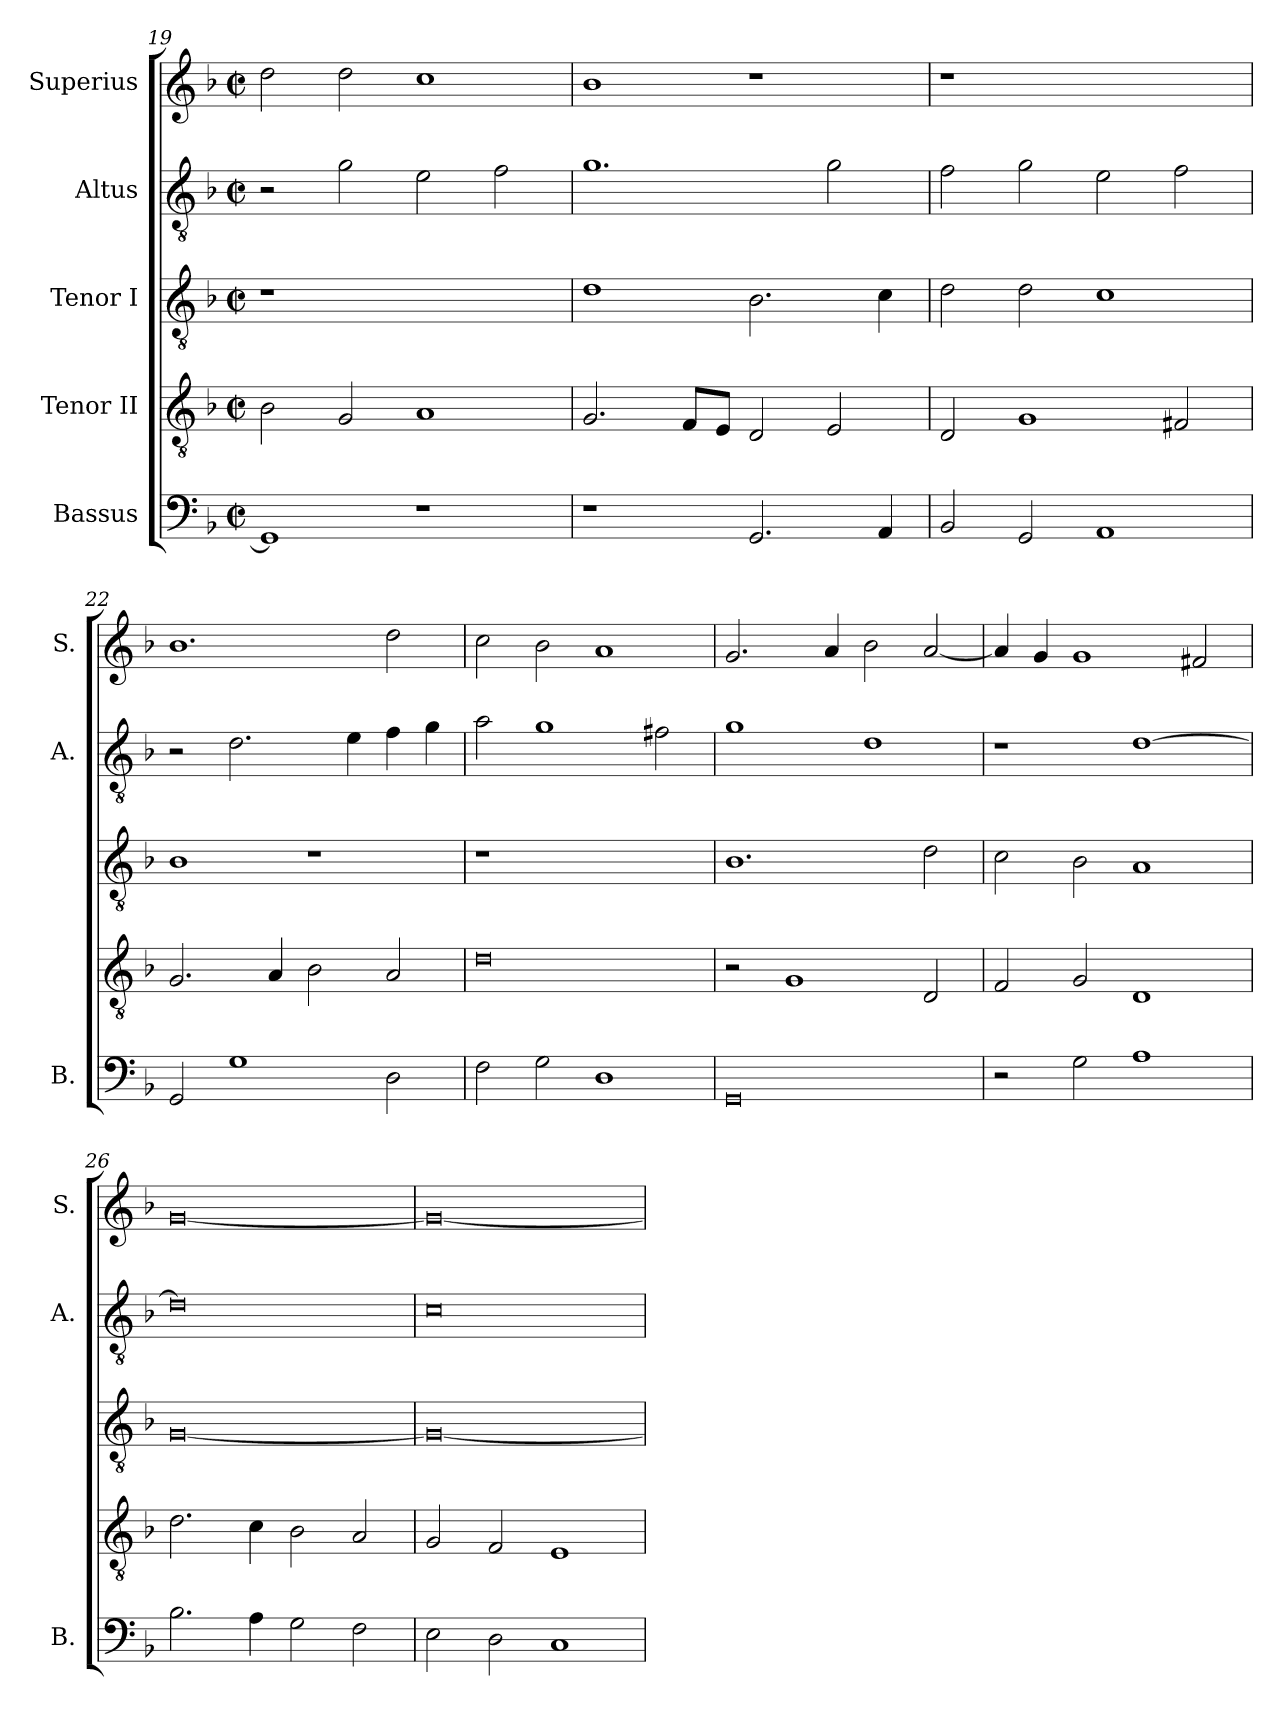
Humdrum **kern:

**kern	**kern	**kern	**kern	**kern
*part5	*part4	*part3	*part2	*part1
*staff5	*staff4	*staff3	*staff2	*staff1
*I"Bassus	*I"Tenor II	*I"Tenor I	*I"Altus	*I"Superius
*I'B.	*	*	*I'A.	*I'S.
!!LO:PB:g=z
*clefF4	*clefGv2	*clefGv2	*clefGv2	*clefG2
*	*ITrd7c12	*ITrd7c12	*ITrd7c12	*
*k[b-]	*k[b-]	*k[b-]	*k[b-]	*k[b-]
*F:	*F:	*F:	*F:	*F:
*M2/2	*M2/2	*M2/2	*M2/2	*M2/2
*met(c|)	*met(c|)	*met(c|)	*met(c|)	*met(c|)
=19	=19	=19	=19	=19
!	!	!LO:N:vis=1	!	!
1GGi]	2BB-i\	1r	2r	2ddi\
.	2GGi/	.	2Gi\	2ddi\
1r	1AAi	1ryy	2Ei\	1cci
.	.	.	2Fi\	.
=20	=20	=20	=20	=20
1r	2.GGi/	1Di	1.Gi	1b-i
.	8FFi/L	.	.	.
.	8EEi/J	.	.	.
2.GGi/	2DDi/	2.BB-i\	.	1r
.	2EEi/	.	2Gi\	.
4AAi/	.	4Ci\	.	.
=21	=21	=21	=21	=21
!	!	!	!	!LO:N:vis=1
2BB-i/	2DDi/	2Di\	2Fi\	1r
2GGi/	1GGi	2Di\	2Gi\	.
1AAi	.	1Ci	2Ei\	1ryy
.	2FF#Xi/	.	2Fi\	.
=22	=22	=22	=22	=22
2GGi/	2.GGi/	1BB-i	2r	1.b-i
1Gi	.	.	2.Di\	.
.	4AAi/	.	.	.
.	2BB-i\	1r	.	.
.	.	.	4Ei\	.
2Di\	2AAi/	.	4Fi\	2ddi\
.	.	.	4Gi\	.
=23	=23	=23	=23	=23
!	!	!LO:N:vis=1	!	!
2Fi\	0Di	1r	2Ai\	2cci\
2Gi\	.	.	1Gi	2b-i\
1Di	.	1ryy	.	1ai
.	.	.	2F#Xi\	.
!!LO:LB:g=z
=24	=24	=24	=24	=24
0GGi	2r	1.BB-i	1Gi	2.gi/
.	1GGi	.	.	.
.	.	.	.	4ai/
.	.	.	1Di	2b-i\
.	2DDi/	2Di\	.	[<2ai/
=25	=25	=25	=25	=25
2r	2FFi/	2Ci\	1r	4ai/]
.	.	.	.	4gi/
2Gi\	2GGi/	2BB-i\	.	1gi
1Ai	1DDi	1AAi	[>1Di	.
.	.	.	.	2f#Xi/
=26	=26	=26	=26	=26
2.B-i\	2.Di\	[<0GGi	0Di]	[<0gi
4Ai\	4Ci\	.	.	.
2Gi\	2BB-i\	.	.	.
2Fi\	2AAi/	.	.	.
=27	=27	=27	=27	=27
2Ei\	2GGi/	0GGi_<	0Ci	0gi_<
2Di\	2FFi/	.	.	.
1Ci	1EEi	.	.	.
=	=	=	=	=
*-	*-	*-	*-	*-
